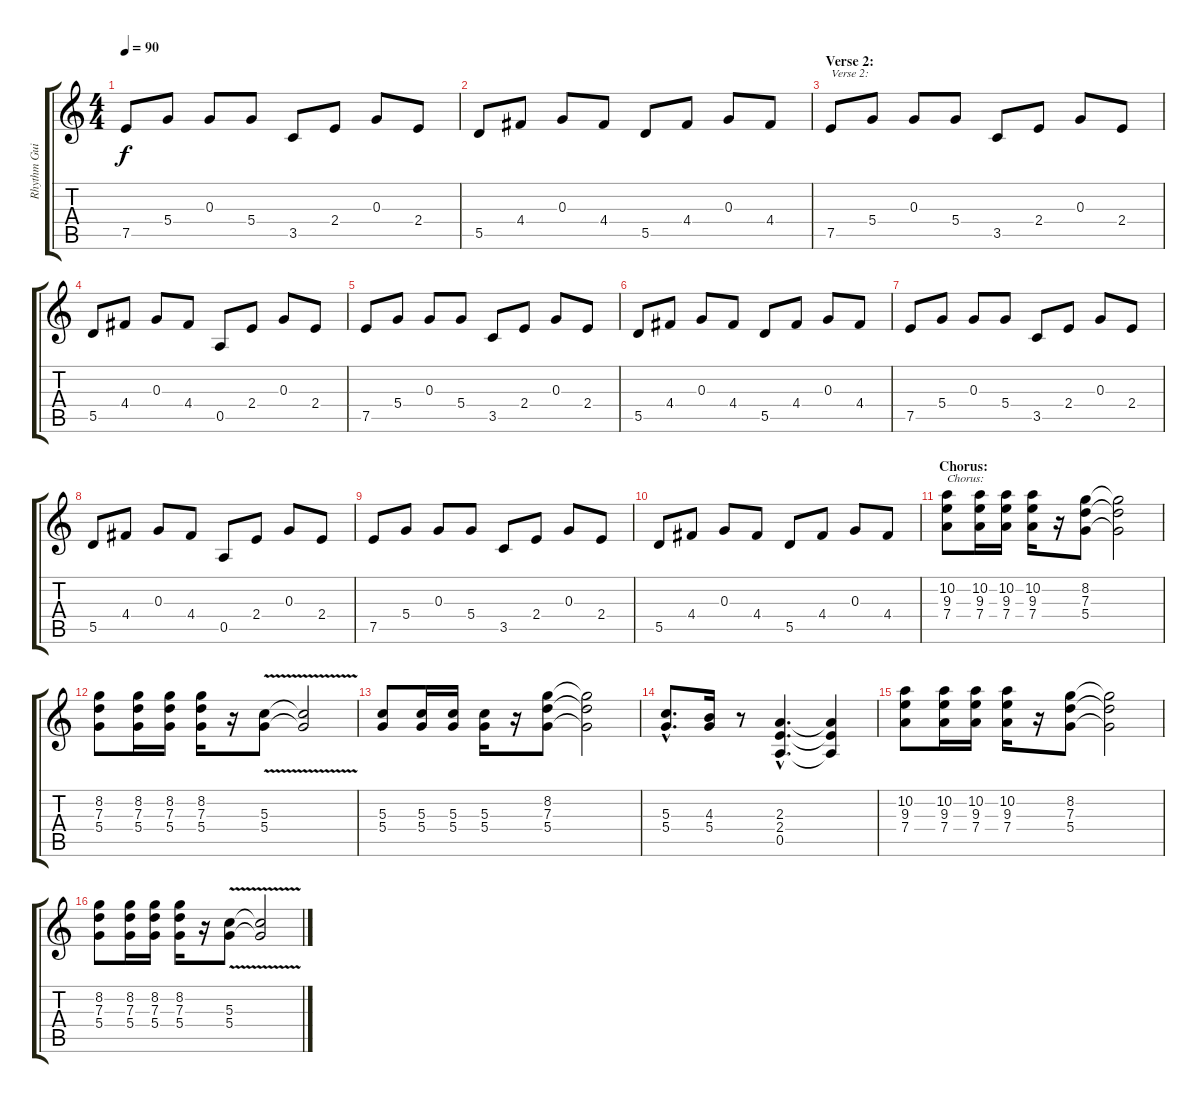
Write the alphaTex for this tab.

\track ("Rhythm Guitar 1" "Rhythm Gui") {instrument distortionguitar}
\staff {score tabs}
\tuning (E4 B3 G3 D3 A2 E2) {hide}
\ts (4 4)
\tempo 90
\clef g2
\ks c
7.5.8{dy f} 5.4.8 0.3.8 5.4.8 3.5.8 2.4.8 0.3.8 2.4.8 |
5.5.8 4.4.8 0.3.8 4.4.8 5.5.8 4.4.8 0.3.8 4.4.8 |
\section ("" "Verse 2:")
7.5.8{txt "Verse 2:"} 5.4.8 0.3.8 5.4.8 3.5.8 2.4.8 0.3.8 2.4.8 |
5.5.8 4.4.8 0.3.8 4.4.8 0.5.8 2.4.8 0.3.8 2.4.8 |
7.5.8 5.4.8 0.3.8 5.4.8 3.5.8 2.4.8 0.3.8 2.4.8 |
5.5.8 4.4.8 0.3.8 4.4.8 5.5.8 4.4.8 0.3.8 4.4.8 |
7.5.8 5.4.8 0.3.8 5.4.8 3.5.8 2.4.8 0.3.8 2.4.8 |
5.5.8 4.4.8 0.3.8 4.4.8 0.5.8 2.4.8 0.3.8 2.4.8 |
7.5.8 5.4.8 0.3.8 5.4.8 3.5.8 2.4.8 0.3.8 2.4.8 |
5.5.8 4.4.8 0.3.8 4.4.8 5.5.8 4.4.8 0.3.8 4.4.8 |
\section ("" "Chorus:")
(10.2 9.3 7.4).8{txt "Chorus:"} (10.2 9.3 7.4).16 (10.2 9.3 7.4).16 (10.2 9.3 7.4).16 r.16 (8.2 7.3 5.4).8 (8.2{t} 7.3{t} 5.4{t}).2 |
(8.2 7.3 5.4).8 (8.2 7.3 5.4).16 (8.2 7.3 5.4).16 (8.2 7.3 5.4).16 r.16 (5.3{v} 5.4).8 (5.3{t} 5.4{t}).2 |
(5.3 5.4).8 (5.3 5.4).16 (5.3 5.4).16 (5.3 5.4).16 r.16 (8.2 7.3 5.4).8 (8.2{t} 7.3{t} 5.4{t}).2 |
(5.3{hac} 5.4{hac}).8{d} (4.3 5.4).16 r.8 (2.3{hac} 2.4{hac} 0.5{hac}).4{d} (2.3{t} 2.4{t} 0.5{t}).4 |
(10.2 9.3 7.4).8 (10.2 9.3 7.4).16 (10.2 9.3 7.4).16 (10.2 9.3 7.4).16 r.16 (8.2 7.3 5.4).8 (8.2{t} 7.3{t} 5.4{t}).2 |
(8.2 7.3 5.4).8 (8.2 7.3 5.4).16 (8.2 7.3 5.4).16 (8.2 7.3 5.4).16 r.16 (5.3{v} 5.4).8 (5.3{t} 5.4{t}).2
